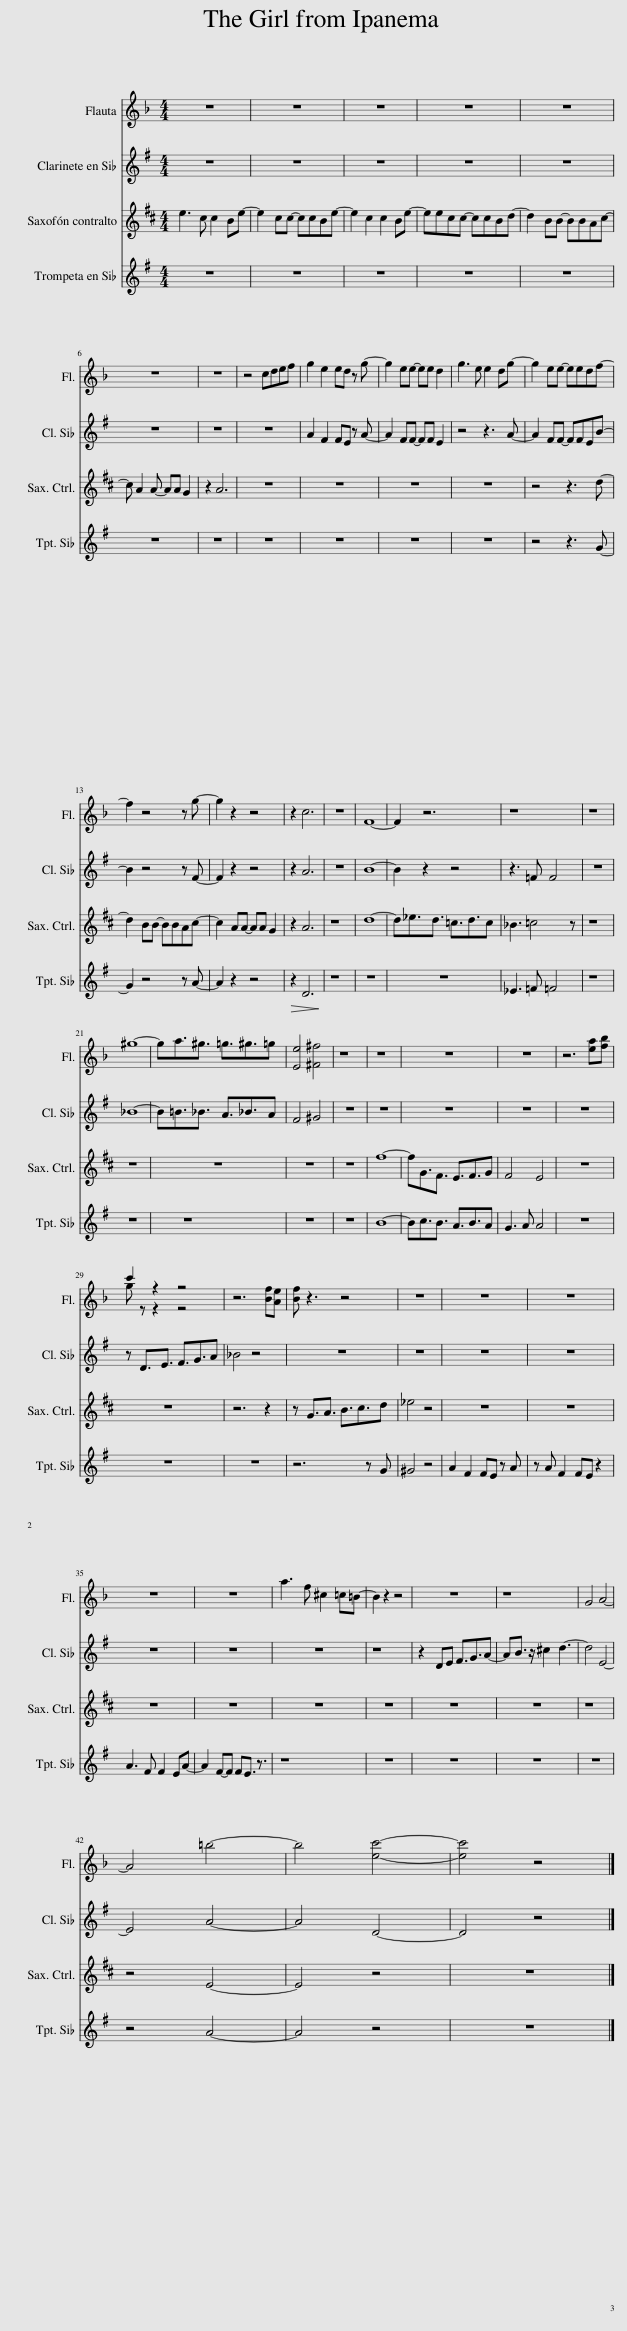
X:1
%%score ( 1 2 ) 3 4 5
L:1/8
M:4/4
I:linebreak $
K:F
V:1 treble
V:2 treble
V:3 treble transpose=-2
V:4 treble transpose=-9
V:5 treble transpose=-2
V:1
 z8 | z8 | z8 | z8 | z8 |$ %5
 z8 | z8 | z4 cdef | g2 e2 ed z g- | g2 ee- ee d2 | %10
 g3 e e2 dg- | g2 ee- eedf- |$ f2 z4 z g- | g2 z2 z4 | z2 c6 | %15
 z8 | F8- | F2 z6 | z8 | z8 |$ %20
 ^g8- | ga3/2^g3/2 =g3/2^g3/2=g | [Ee]4 [^F^f]4 | z8 | z8 | %25
 z8 | z8 | z6 [ea][fb] |$ c'2 z2 z4 | z6 [Bf][Ae] | %30
 [Bf] z3 z4 | z8 | z8 | z8 |$ z8 | %35
 z8 | a3 f ^c2 =c=B- | B2 z2 z4 | z8 | z8 | %40
 G4 A4- |$ A4 =b4- | b4 [ec']4- | [ec']4 z4 |] %44
V:2
 x8 | x8 | x8 | x8 | x8 |$ %5
 x8 | x8 | x8 | x8 | x8 | %10
 x8 | x8 |$ x8 | x8 | x8 | %15
 x8 | x8 | x8 | x8 | x8 |$ %20
 x8 | x8 | x8 | x8 | x8 | %25
 x8 | x8 | x8 |$ g z z2 z4 | x8 | %30
 x8 | x8 | x8 | x8 |$ x8 | %35
 x8 | x8 | x8 | x8 | x8 | %40
 x8 |$ x8 | x8 | x8 |] %44
V:3
[K:G] z8 | z8 | z8 | z8 | z8 |$ %5
 z8 | z8 | z8 | A2 F2 FE z A- | A2 FF- FF E2 | %10
 z4 z3 A- | A2 FF- FFEB- |$ B2 z4 z F- | F2 z2 z4 | z2 A6 | %15
 z8 | B8- | B2 z2 z4 | z3 =F F4 | z8 |$ %20
 _B8- | B=B3/2_B3/2 A3/2_B3/2A | F4 ^G4 | z8 | z8 | %25
 z8 | z8 | z8 |$ z D3/2E3/2 F3/2G3/2A | _B4 z4 | %30
 z8 | z8 | z8 | z8 |$ z8 | %35
 z8 | z8 | z8 | z2 DE F3/2G3/2A- | AB3/2 z/ ^c2 d3- | %40
 d4 E4- |$ E4 A4- | A4 D4- | D4 z4 |] %44
V:4
[K:D] e3 c c2 Be- | e2 cc- ccBe- | e2 c2 c2 Be- | eecc- ccBd- | d2 BB- BBAc- |$ %5
 c A2 A- AA G2 | z2 A6 | z8 | z8 | z8 | %10
 z8 | z4 z3 d- |$ d2 BB- BBAc- | c2 AA- AA G2 | z2 A6 | %15
 z8 | d8- | d_e3/2d3/2 =c3/2d3/2c | _B3 =c4 z | z8 |$ %20
 z8 | z8 | z8 | z8 | f8- | %25
 fG3/2F3/2 E3/2F3/2G | F4 E4 | z8 |$ z8 | z6 z2 | %30
 z G3/2A3/2 B3/2c3/2d | _e4 z4 | z8 | z8 |$ z8 | %35
 z8 | z8 | z8 | z8 | z8 | %40
 z8 |$ z4 E4- | E4 z4 | z8 |] %44
V:5
[K:G] z8 | z8 | z8 | z8 | z8 |$ %5
 z8 | z8 | z8 | z8 | z8 | %10
 z8 | z4 z3 G- |$ G2 z4 z A- | A2 z2 z4 |!>(! z2 D6!>)! | %15
 z8 | z8 | z8 | _E3 =F =F4 | z8 |$ %20
 z8 | z8 | z8 | z8 | B8- | %25
 Bc3/2B3/2 A3/2B3/2A | G3 A A4 | z8 |$ z8 | z8 | %30
 z6 z G | ^G4 z4 | A2 F2 FE z A | z A F2 FE z2 |$ A3 F F2 EA- | %35
 A2 F-F FE3/2 z3/2 | z8 | z8 | z8 | z8 | %40
 z8 |$ z4 A4- | A4 z4 | z8 |] %44
